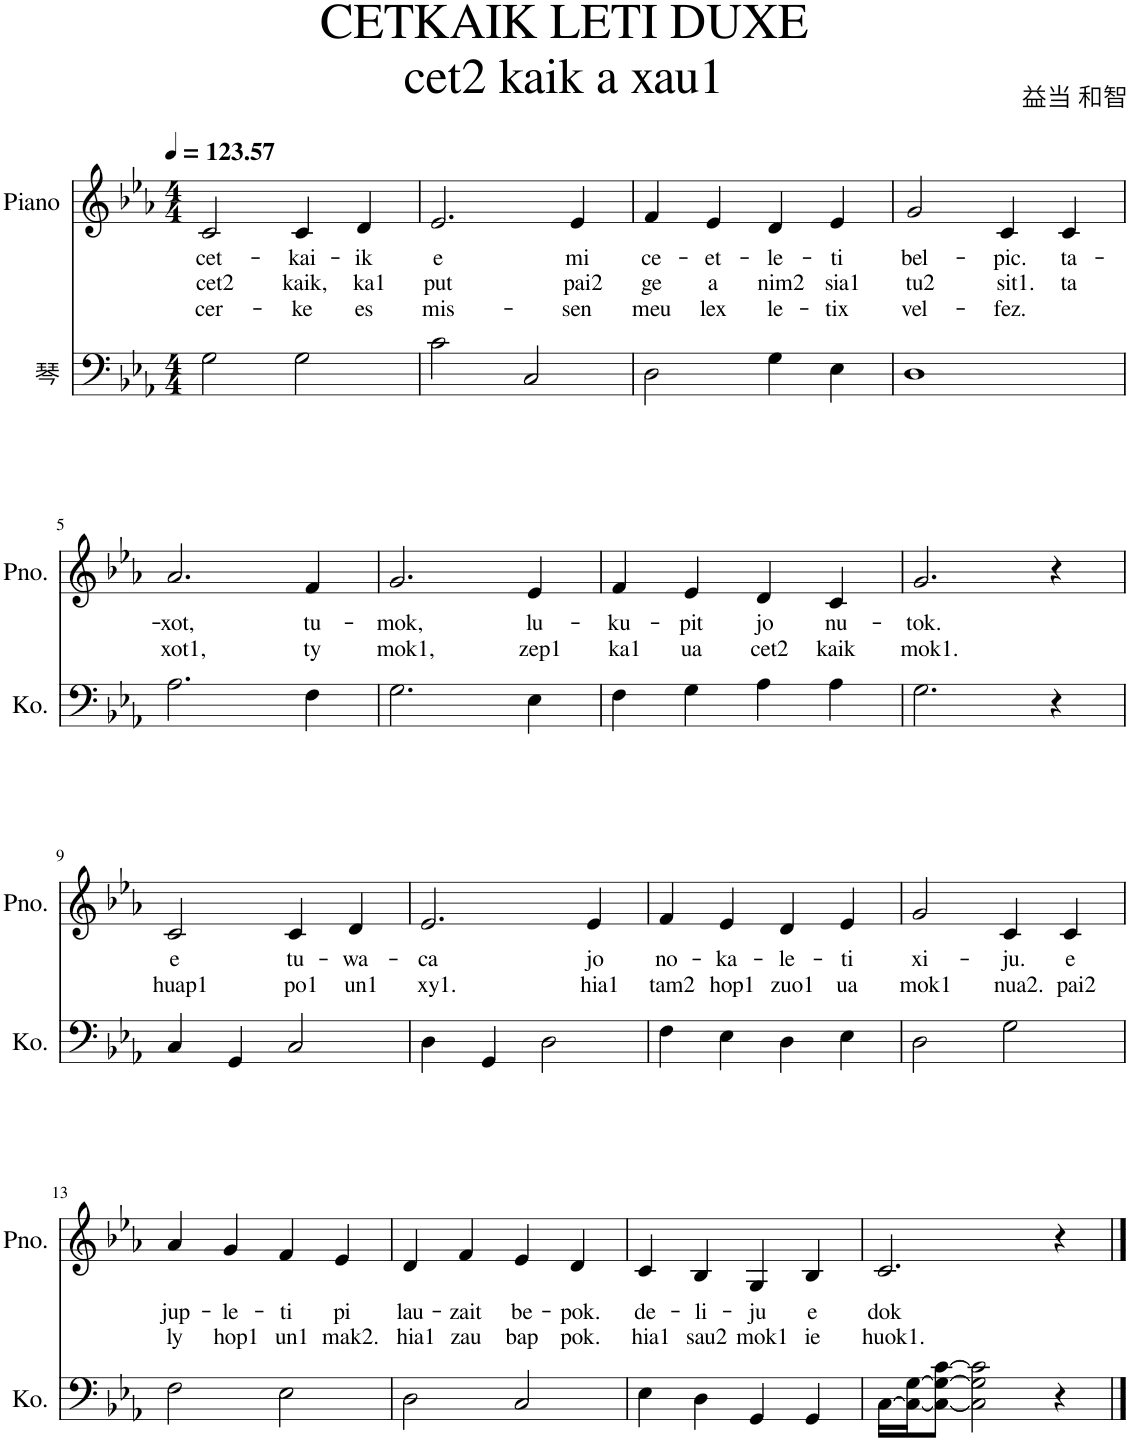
**kern	**kern	**text	**text	**text
*part2	*part1	*part1	*part1	*part1
*staff2	*staff1	*staff1	*staff1	*staff1
*I"琴	*I"Piano	*	*	*
*	*I'Pno.	*	*	*
*clefF4	*clefG2	*	*	*
*k[b-e-a-]	*k[b-e-a-]	*	*	*
*M4/4	*M4/4	*	*	*
*MM124	*MM124	*	*	*
=1	=1	=1	=1	=1
!	!	!LO:LY:b	!LO:LY:b	!LO:LY:b
2G\	2c/	cet-	cet2	cer-
!	!	!LO:LY:b	!LO:LY:b	!LO:LY:b
2G\	4c/	-kai-	kaik,	-ke
!	!	!LO:LY:b	!LO:LY:b	!LO:LY:b
.	4d/	-ik	ka1	es
=2	=2	=2	=2	=2
!	!	!LO:LY:b	!LO:LY:b	!LO:LY:b
2c\	2.e-/	e	put	mis-
2C/	.	.	.	.
!	!	!LO:LY:b	!LO:LY:b	!LO:LY:b
.	4e-/	mi	pai2	-sen
=3	=3	=3	=3	=3
!	!	!LO:LY:b	!LO:LY:b	!LO:LY:b
2D\	4f/	ce-	ge	meu
!	!	!LO:LY:b	!LO:LY:b	!LO:LY:b
.	4e-/	-et-	a	lex
!	!	!LO:LY:b	!LO:LY:b	!LO:LY:b
4G\	4d/	-le-	nim2	le-
!	!	!LO:LY:b	!LO:LY:b	!LO:LY:b
4E-\	4e-/	-ti	sia1	-tix
=4	=4	=4	=4	=4
!	!	!LO:LY:b	!LO:LY:b	!LO:LY:b
1D	2g/	bel-	tu2	vel-
!	!	!LO:LY:b	!LO:LY:b	!LO:LY:b
.	4c/	-pic.	sit1.	-fez.
!	!	!LO:LY:b	!LO:LY:b	!
.	4c/	ta-	ta	.
!!LO:LB:g=z
=5	=5	=5	=5	=5
!	!	!LO:LY:b	!LO:LY:b	!
2.A-\	2.a-/	-xot,	xot1,	.
!	!	!LO:LY:b	!LO:LY:b	!
4F\	4f/	tu-	ty	.
=6	=6	=6	=6	=6
!	!	!LO:LY:b	!LO:LY:b	!
2.G\	2.g/	-mok,	mok1,	.
!	!	!LO:LY:b	!LO:LY:b	!
4E-\	4e-/	lu-	zep1	.
=7	=7	=7	=7	=7
!	!	!LO:LY:b	!LO:LY:b	!
4F\	4f/	-ku-	ka1	.
!	!	!LO:LY:b	!LO:LY:b	!
4G\	4e-/	-pit	ua	.
!	!	!LO:LY:b	!LO:LY:b	!
4A-\	4d/	jo	cet2	.
!	!	!LO:LY:b	!LO:LY:b	!
4A-\	4c/	nu-	kaik	.
=8	=8	=8	=8	=8
!	!	!LO:LY:b	!LO:LY:b	!
2.G\	2.g/	-tok.	mok1.	.
4r	4r	.	.	.
!!LO:LB:g=z
=9	=9	=9	=9	=9
!	!	!LO:LY:b	!LO:LY:b	!
4C/	2c/	e	huap1	.
4GG/	.	.	.	.
!	!	!LO:LY:b	!LO:LY:b	!
2C/	4c/	tu-	po1	.
!	!	!LO:LY:b	!LO:LY:b	!
.	4d/	-wa-	un1	.
=10	=10	=10	=10	=10
!	!	!LO:LY:b	!LO:LY:b	!
4D\	2.e-/	-ca	xy1.	.
4GG/	.	.	.	.
2D\	.	.	.	.
!	!	!LO:LY:b	!LO:LY:b	!
.	4e-/	jo	hia1	.
=11	=11	=11	=11	=11
!	!	!LO:LY:b	!LO:LY:b	!
4F\	4f/	no-	tam2	.
!	!	!LO:LY:b	!LO:LY:b	!
4E-\	4e-/	-ka-	hop1	.
!	!	!LO:LY:b	!LO:LY:b	!
4D\	4d/	-le-	zuo1	.
!	!	!LO:LY:b	!LO:LY:b	!
4E-\	4e-/	-ti	ua	.
=12	=12	=12	=12	=12
!	!	!LO:LY:b	!LO:LY:b	!
2D\	2g/	xi-	mok1	.
!	!	!LO:LY:b	!LO:LY:b	!
2G\	4c/	-ju.	nua2.	.
!	!	!LO:LY:b	!LO:LY:b	!
.	4c/	e	pai2	.
!!LO:LB:g=z
=13	=13	=13	=13	=13
!	!	!LO:LY:b	!LO:LY:b	!
2F\	4a-/	jup-	ly	.
!	!	!LO:LY:b	!LO:LY:b	!
.	4g/	-le-	hop1	.
!	!	!LO:LY:b	!LO:LY:b	!
2E-\	4f/	-ti	un1	.
!	!	!LO:LY:b	!LO:LY:b	!
.	4e-/	pi	mak2.	.
=14	=14	=14	=14	=14
!	!	!LO:LY:b	!LO:LY:b	!
2D\	4d/	lau-	hia1	.
!	!	!LO:LY:b	!LO:LY:b	!
.	4f/	-zait	zau	.
!	!	!LO:LY:b	!LO:LY:b	!
2C/	4e-/	be-	bap	.
!	!	!LO:LY:b	!LO:LY:b	!
.	4d/	-pok.	pok.	.
=15	=15	=15	=15	=15
!	!	!LO:LY:b	!LO:LY:b	!
4E-\	4c/	de-	hia1	.
!	!	!LO:LY:b	!LO:LY:b	!
4D\	4B-/	-li-	sau2	.
!	!	!LO:LY:b	!LO:LY:b	!
4GG/	4G/	-ju	mok1	.
!	!	!LO:LY:b	!LO:LY:b	!
4GG/	4B-/	e	ie	.
=16	=16	=16	=16	=16
!	!	!LO:LY:b	!LO:LY:b	!
[16C\LL	2.c/	dok	huok1.	.
16C\_ [16G\J	.	.	.	.
8C\_ 8G\_ [8c\J	.	.	.	.
2C\] 2G\] 2c\]	.	.	.	.
4r	4r	.	.	.
==	==	==	==	==
*-	*-	*-	*-	*-
